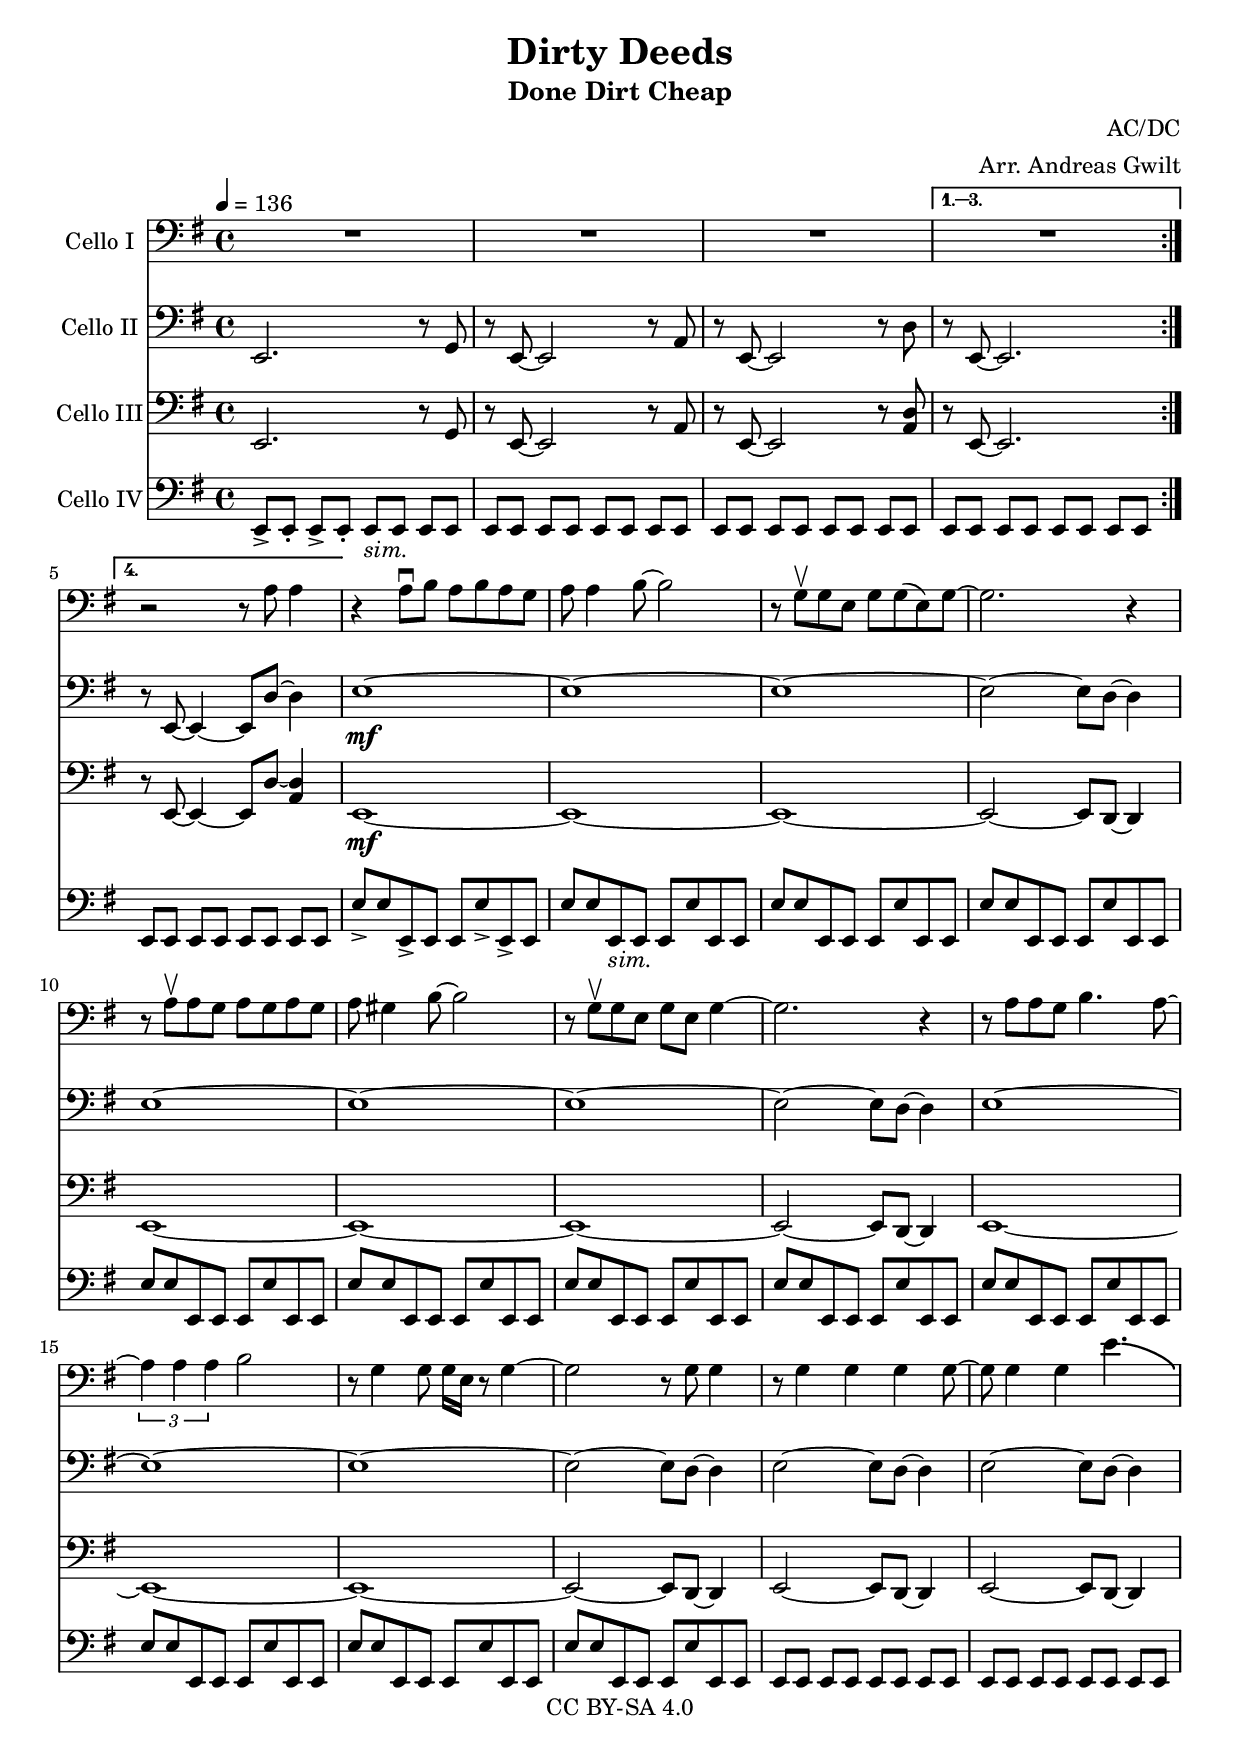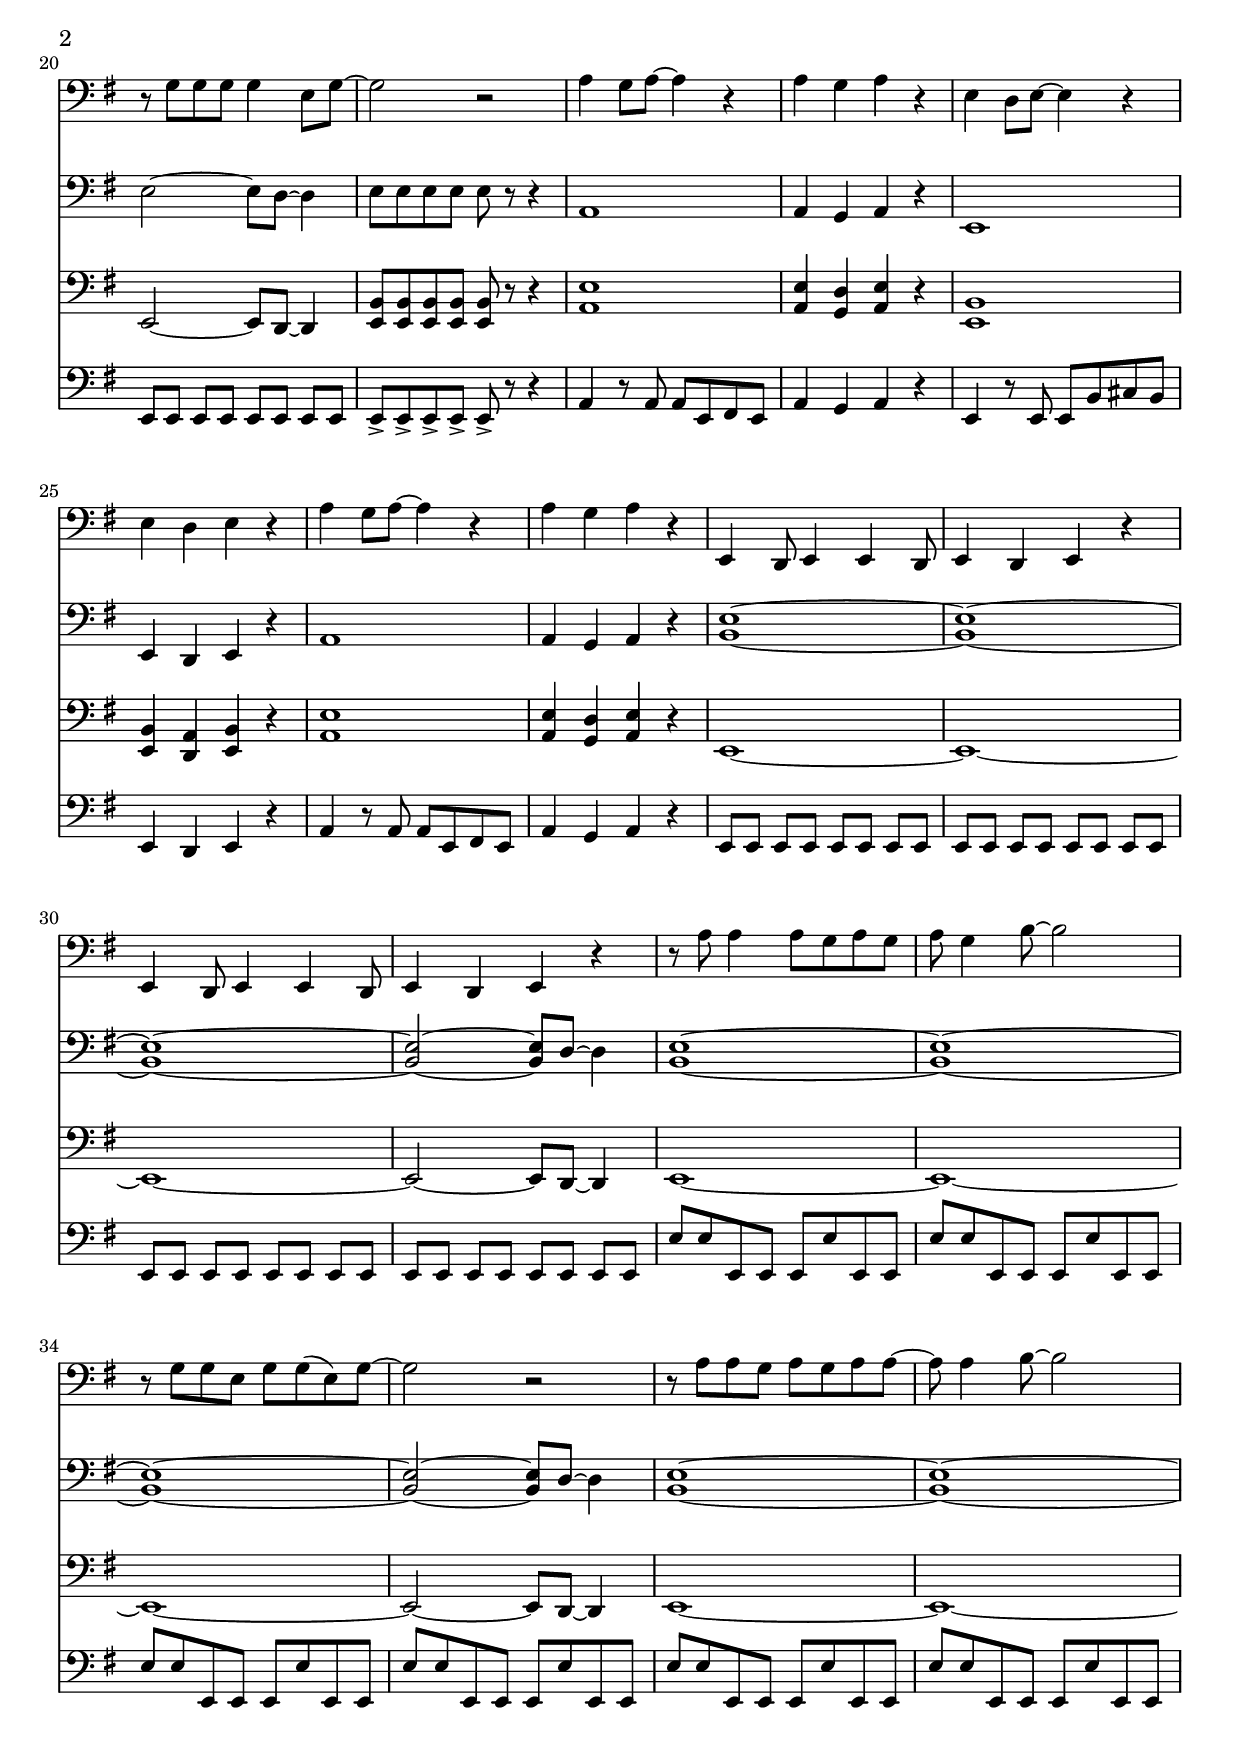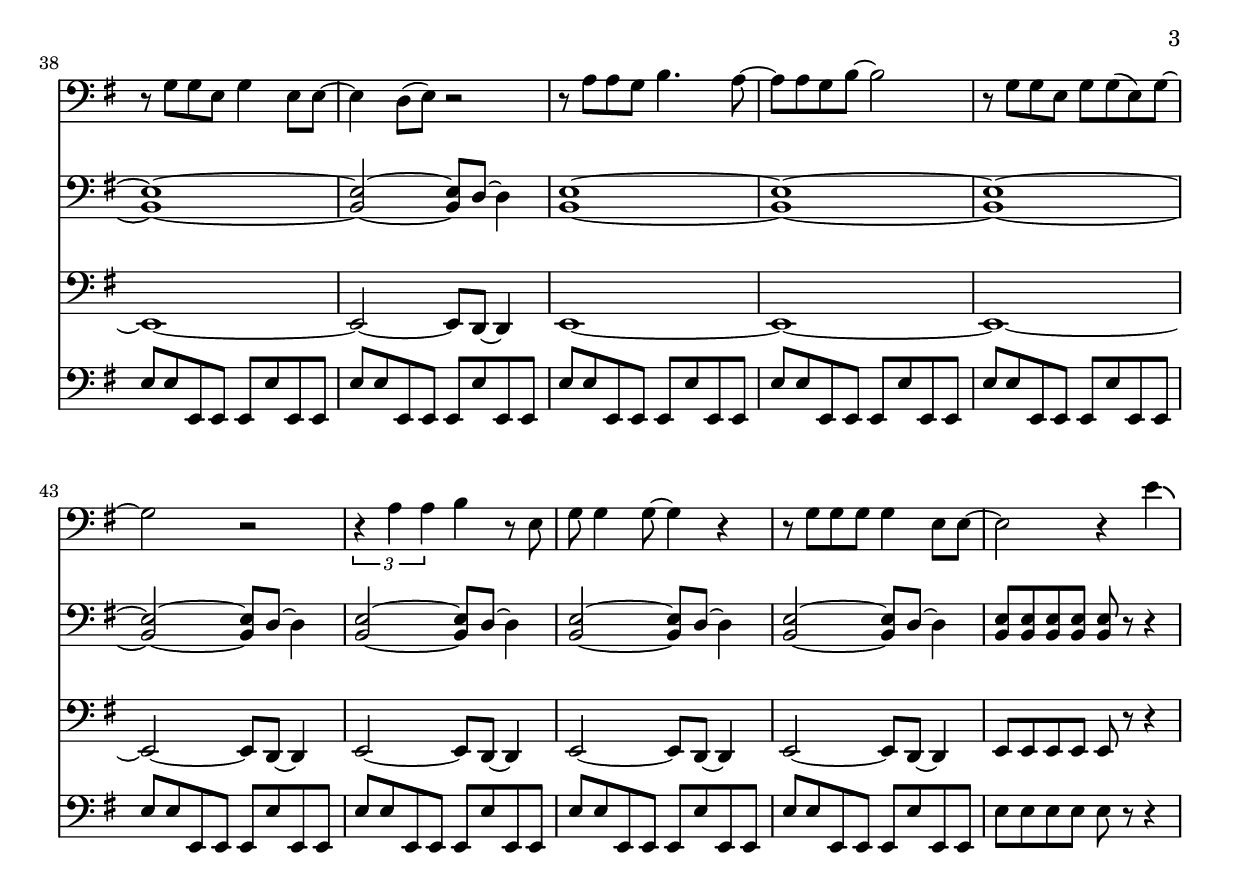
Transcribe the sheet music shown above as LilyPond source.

\version "2.18.2"

\header {
  title = "Dirty Deeds"
  subtitle = "Done Dirt Cheap"
  composer = "AC/DC"
  arranger = "Arr. Andreas Gwilt"
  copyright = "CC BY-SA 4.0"
}

\paper {
  #(set-paper-size "a4")
}

global = {
  \key e \minor
  \time 4/4
  \tempo 4=136
  \set Score.markFormatter = #format-mark-box-alphabet
}

bassbar = { \relative e, { e8[ e] e[ e] e[ e] e[ e] } }
bassbartwo = { \relative e { e8 e e, e e e' e, e } }
startriff = { e,2. r8 g | r8 e~ e2 r8 a | r8 e~ e2 r8 d' | r8 e,~ e2. } % TODO: chop
VcTwoVerseAccomp = { <b e>1~ | <b e>~ | <b e>1~ | <b e>2~ <b e>8 d~ d4 }
VcThreeVerseAccomp = { e1~ | e~ | e~ | e2~ e8 d~ d4 | }

scoreACelloI = \relative c {
  \global
  \repeat volta 4 { R1 | R1 | R1 | }
  \alternative { {R1} {r2 r8 a' a4} }
  % verse 1
  r4 a8\downbow b a b a g | a a4 b8~ b2 | r8 g\upbow g e g g( e) g~ | g2. r4 |
  r8 a\upbow a g a g a g | a gis4 b8~ b2 | r8 g\upbow g e g e g4~ | g2. r4 |
  r8 a a g b4. a8~ | \times 2/3 {a4 a a}  b2 | r8 g4 g8 g16 e r8 g4~ | g2 r8 g g4 |
  r8 g4 g g g8~ | g g4 g e'4.-\bendAfter #-4.75 |
  r8 g, g g g4 e8 g~ | g2 r2 |
  % refrain
  a4 g8 a~ a4 r | a4 g a r | e4 d8 e~ e4 r | e4 d e r | a4 g8 a~ a4 r | a4 g a r |
  e,4 d8 e4 e d8 | e4 d e r | e4 d8 e4 e d8 | e4 d e r |
  % verse 2
  r8 a' a4 a8 g a g | a g4 b8~ b2 | r8 g g e g g( e) g~ | g2 r2 |
  r8 a a g a g a a~ | a a4 b8~ b2 | r8 g g e g4 e8 e~ | e4 d8( e) r2 |
  r8 a a g b4. a8~ | a a g b~ b2 | r8 g g e g g( e) g~ | g2 r2 |
  \times 2/3 {r4 a a} b4 r8 e,8 | g g4 g8~ g4 r4 | r8 g g g g4 e8 e~ | e2 r4 e'\bendAfter #-2 |
  % refrain
}

scoreACelloII = \relative c {
  \global
  \repeat volta 4 { e,2. r8 g | r8 e~ e2 r8 a | r8 e~ e2 r8 d' }
  \alternative { {r8 e,~ e2.} {r8 e~ e4~ e8 d'8~ d4}}
  e1~\mf | e~ | e~ | e2~ e8 d~ d4 |
  \VcThreeVerseAccomp
  \VcThreeVerseAccomp
  e2~ e8 d~ d4 | e2~ e8 d~ d4 | e2~ e8 d~ d4 | e8 e e e e r8 r4 |
  % refrain
  a,1 | a4 g a r | e1 | e4 d e r | a1 | a4 g a r |
  \VcTwoVerseAccomp
  % verse 2
  \VcTwoVerseAccomp
  \VcTwoVerseAccomp
  \VcTwoVerseAccomp
  <e b>2~ <e b>8 d~ d4 | <e b>2~ <e b>8 d~ d4 |
  <e b>2~ <e b>8 d~ d4 | <e b>8 <e b> <e b> <e b> <e b> r8 r4 | %chop here
  % refrain
}

scoreACelloIII = \relative c {
  \global
  \repeat volta 4 { e,2. r8 g | r8 e~ e2 r8 a | r8 e~ e2 r8 <a d> }
  \alternative { {r8 e~ e2.} {r8 e~ e4~ e8 d'8~ <a d>4}}
  e1~\mf | e~ | e~ | e2~ e8 d~ d4 |
  \VcThreeVerseAccomp
  \VcThreeVerseAccomp
  e2~ e8 d~ d4 | e2~ e8 d~ d4 | e2~ e8 d~ d4 | <e b'>8 <e b'> <e b'> <e b'> <e b'> r8 r4 | %chop here
  % refrain
  <a e'>1 | <a e'>4 <g d'> <a e'> r | <e b'>1 | <e b'>4 <d a'> <e b'> r | <a e'>1 | <a e'>4 <g d'> <a e'> r |
  \VcThreeVerseAccomp
  % verse 2
  \VcThreeVerseAccomp
  \VcThreeVerseAccomp
  \VcThreeVerseAccomp
  e2~ e8 d~ d4 | e2~ e8 d~ d4 | e2~ e8 d~ d4 | e8 e e e e r8 r4 | %chop here
  % refrain
}

scoreACelloIV = \relative c {
  \global
  \repeat volta 4 { e,8->[ e-.] e->[ e-.] e_\markup {\italic "sim."}[ e] e[ e] | \bassbar | \bassbar |}
  \alternative { {\bassbar} {\bassbar} }
  e'8-> e e,-> e e e'-> e,-> e | e'8 e e,_\markup {\italic "sim."} e e e' e, e | \bassbartwo | \bassbartwo |
  \bassbartwo | \bassbartwo | \bassbartwo | \bassbartwo |
  \bassbartwo | \bassbartwo | \bassbartwo | \bassbartwo |
  \bassbar | \bassbar | \bassbar | e8-> e-> e-> e-> e-> r8 r4 | %chop instead of r4 here
  % refrain
  a4 r8 a a e fis e | a4 g a r | e4 r8 e e b' cis b | e,4 d e r | a4 r8 a a e fis e | a4 g a r |
  \bassbar | \bassbar | \bassbar | \bassbar |
  % verse 2
  \bassbartwo | \bassbartwo | \bassbartwo | \bassbartwo |
  \bassbartwo | \bassbartwo | \bassbartwo | \bassbartwo |
  \bassbartwo | \bassbartwo | \bassbartwo | \bassbartwo |
  \bassbartwo | \bassbartwo | \bassbartwo | e'8 e e e e r8 r4 |
  % refrain
}

scoreACelloIPart = \new Staff \with {
  instrumentName = "Cello I"
  midiInstrument = "violin"
} { \clef bass \scoreACelloI }

scoreACelloIIPart = \new Staff \with {
  instrumentName = "Cello II"
  midiInstrument = "overdriven guitar"
} { \clef bass \scoreACelloII }

scoreACelloIIIPart = \new Staff \with {
  instrumentName = "Cello III"
  midiInstrument = "overdriven guitar"
} { \clef bass \scoreACelloIII }

scoreACelloIVPart = \new Staff \with {
  instrumentName = "Cello IV"
  midiInstrument = "electric bass (finger)"
} { \clef bass \scoreACelloIV }

\score {
  <<
    \scoreACelloIPart
    \scoreACelloIIPart
    \scoreACelloIIIPart
    \scoreACelloIVPart
  >>
  \layout { }
  \midi { }
}
